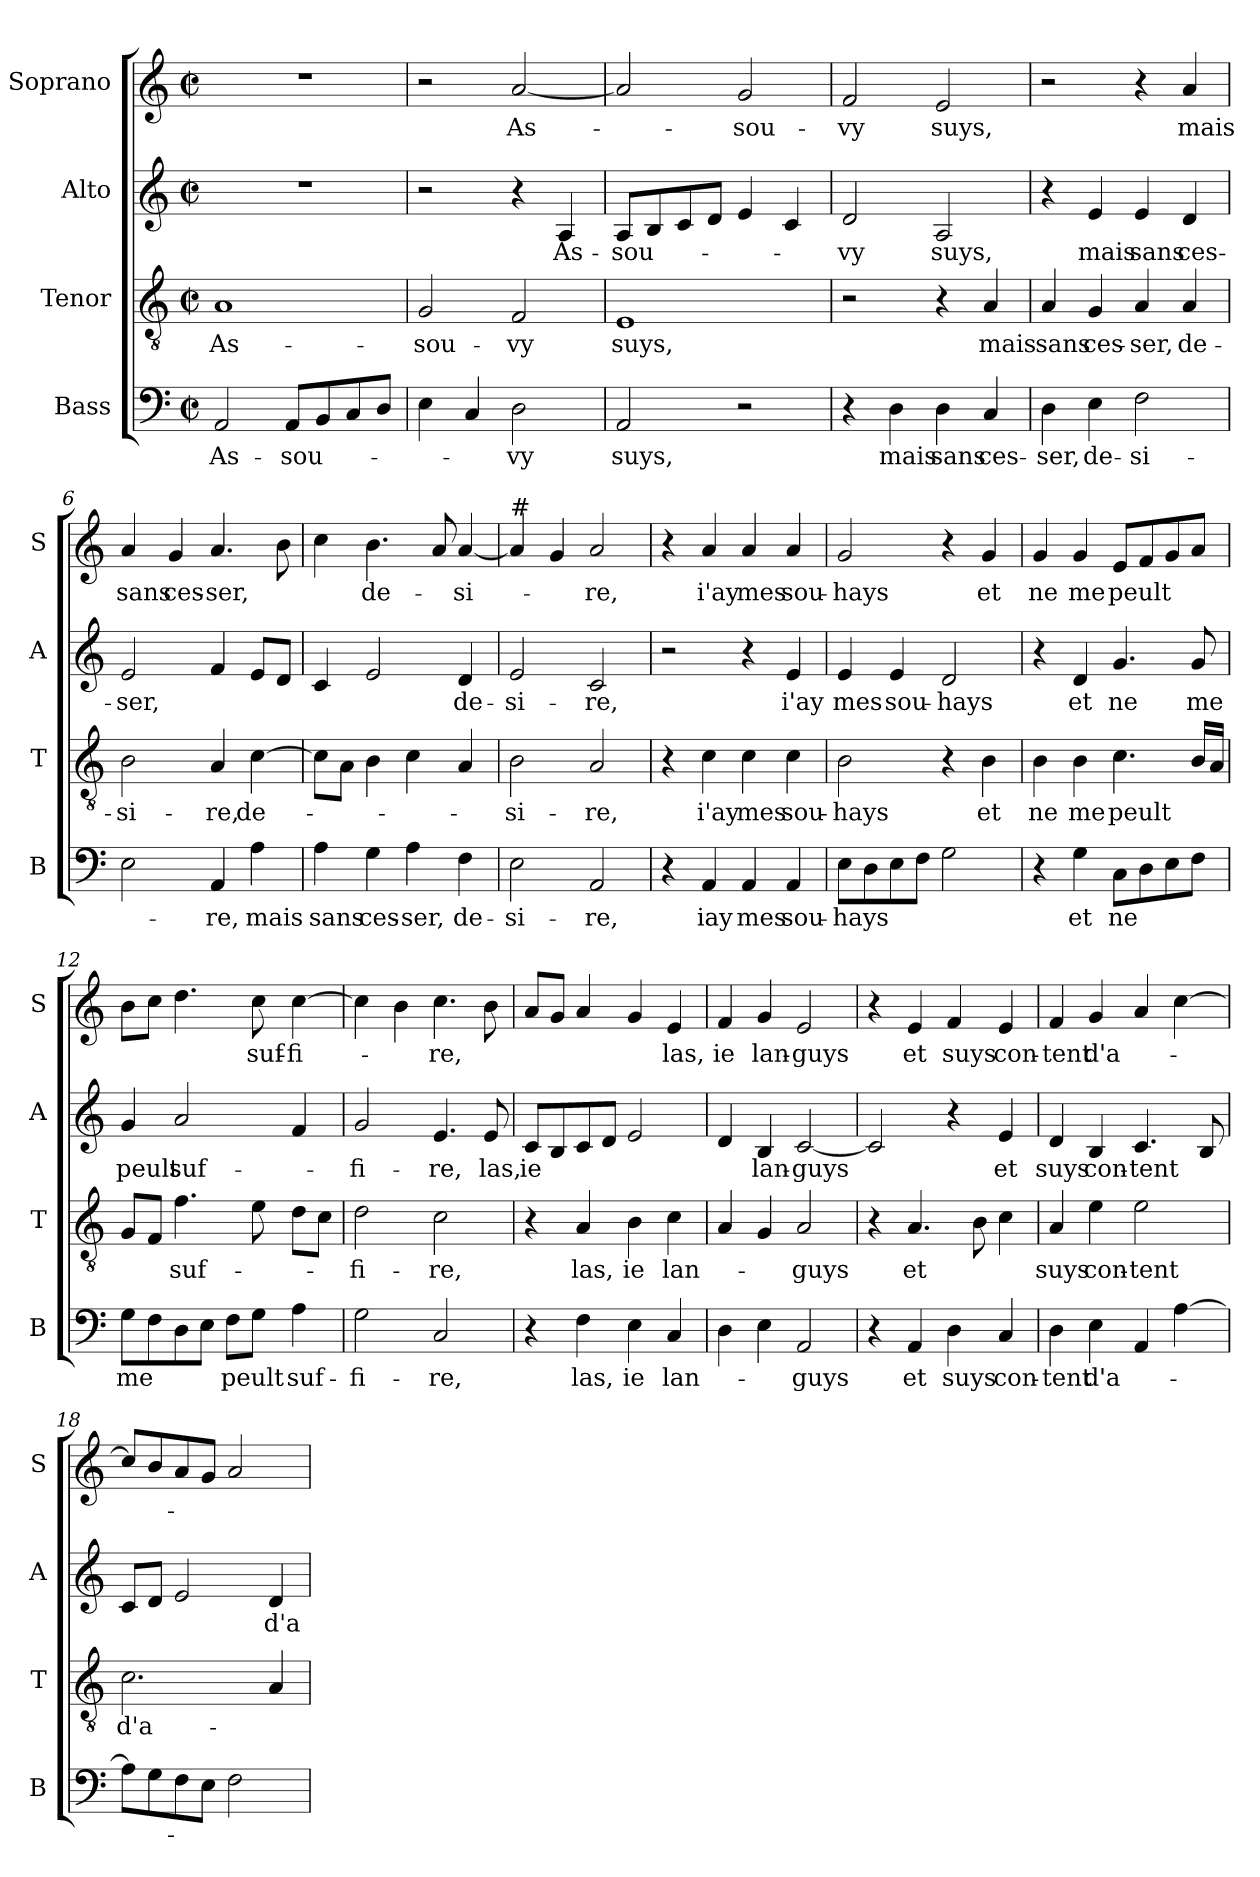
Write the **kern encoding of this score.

**kern	**text	**kern	**text	**kern	**text	**kern	**text
*part4	*part4	*part3	*part3	*part2	*part2	*part1	*part1
*staff4	*staff4	*staff3	*staff3	*staff2	*staff2	*staff1	*staff1
*I"Bass	*	*I"Tenor	*	*I"Alto	*	*I"Soprano	*
*I'B	*	*I'T	*	*I'A	*	*I'S	*
*clefF4	*	*clefGv2	*	*clefG2	*	*clefG2	*
*k[]	*	*k[]	*	*k[]	*	*k[]	*
*C:	*	*C:	*	*C:	*	*C:	*
*M2/2	*	*M2/2	*	*M2/2	*	*M2/2	*
*met(c|)	*	*met(c|)	*	*met(c|)	*	*met(c|)	*
=1	=1	=1	=1	=1	=1	=1	=1
!	!LO:LY:b	!	!LO:LY:b	!	!	!	!
2AA/	As-	1A	As-	1r	.	1r	.
!	!LO:LY:b	!	!	!	!	!	!
8AA/L	-sou-	.	.	.	.	.	.
8BB/	.	.	.	.	.	.	.
8C/	.	.	.	.	.	.	.
8D/J	.	.	.	.	.	.	.
=2	=2	=2	=2	=2	=2	=2	=2
!	!	!	!LO:LY:b	!	!	!	!
4E\	.	2G/	-sou-	2r	.	2r	.
4C/	.	.	.	.	.	.	.
!	!LO:LY:b	!	!LO:LY:b	!	!	!	!LO:LY:b
2D\	-vy	2F/	-vy	4r	.	[2a/	As-
!	!	!	!	!	!LO:LY:b	!	!
.	.	.	.	4A/	As-	.	.
=3	=3	=3	=3	=3	=3	=3	=3
!	!LO:LY:b	!	!LO:LY:b	!	!LO:LY:b	!	!
2AA/	suys,	1E	suys,	8A/L	-sou-	2a/]	.
.	.	.	.	8B/	.	.	.
.	.	.	.	8c/	.	.	.
.	.	.	.	8d/J	.	.	.
!	!	!	!	!	!	!	!LO:LY:b
2r	.	.	.	4e/	.	2g/	-sou-
.	.	.	.	4c/	.	.	.
=4	=4	=4	=4	=4	=4	=4	=4
!	!	!	!	!	!LO:LY:b	!	!LO:LY:b
4r	.	2r	.	2d/	-vy	2f/	-vy
!	!LO:LY:b	!	!	!	!	!	!
4D\	mais	.	.	.	.	.	.
!	!LO:LY:b	!	!	!	!LO:LY:b	!	!LO:LY:b
4D\	sans	4r	.	2A/	suys,	2e/	suys,
!	!LO:LY:b	!	!LO:LY:b	!	!	!	!
4C/	ces-	4A/	mais	.	.	.	.
=5	=5	=5	=5	=5	=5	=5	=5
!	!LO:LY:b	!	!LO:LY:b	!	!	!	!
4D\	-ser,	4A/	sans	4r	.	2r	.
!	!LO:LY:b	!	!LO:LY:b	!	!LO:LY:b	!	!
4E\	de-	4G/	ces-	4e/	mais	.	.
!	!LO:LY:b	!	!LO:LY:b	!	!LO:LY:b	!	!
2F\	-si-	4A/	-ser,	4e/	sans	4r	.
!	!	!	!LO:LY:b	!	!LO:LY:b	!	!LO:LY:b
.	.	4A/	de-	4d/	ces-	4a/	mais
!!LO:LB:g=z
=6	=6	=6	=6	=6	=6	=6	=6
!	!	!	!LO:LY:b	!	!LO:LY:b	!	!LO:LY:b
2E\	.	2B\	-si-	2e/	-ser,	4a/	sans
!	!	!	!	!	!	!	!LO:LY:b
.	.	.	.	.	.	4g/	ces-
!	!LO:LY:b	!	!LO:LY:b	!	!	!	!LO:LY:b
4AA/	-re,	4A/	-re,	4f/	.	4.a/	-ser,
!	!LO:LY:b	!	!LO:LY:b	!	!	!	!
4A\	mais	[4c\	de-	8e/L	.	.	.
.	.	.	.	8d/J	.	8b\	.
=7	=7	=7	=7	=7	=7	=7	=7
!	!LO:LY:b	!	!	!	!	!	!
4A\	sans	8c\L]	.	4c/	.	4cc\	.
.	.	8A\J	.	.	.	.	.
!	!LO:LY:b	!	!	!	!	!	!LO:LY:b
4G\	ces-	4B\	.	2e/	.	4.b\	de-
!	!LO:LY:b	!	!	!	!	!	!
4A\	-ser,	4c\	.	.	.	.	.
.	.	.	.	.	.	8a/	.
!	!LO:LY:b	!	!	!	!LO:LY:b	!	!LO:LY:b
4F\	de-	4A/	.	4d/	de-	[4a/	-si-
=8	=8	=8	=8	=8	=8	=8	=8
!	!	!	!	!	!	!LO:TX:a:t=#	!
!	!LO:LY:b	!	!LO:LY:b	!	!LO:LY:b	!	!
2E\	-si-	2B\	-si-	2e/	-si-	4a/]	.
.	.	.	.	.	.	4g/	.
!	!LO:LY:b	!	!LO:LY:b	!	!LO:LY:b	!	!LO:LY:b
2AA/	-re,	2A/	-re,	2c/	-re,	2a/	-re,
=9	=9	=9	=9	=9	=9	=9	=9
4r	.	4r	.	2r	.	4r	.
!	!LO:LY:b	!	!LO:LY:b	!	!	!	!LO:LY:b
4AA/	iay	4c\	i'ay	.	.	4a/	i'ay
!	!LO:LY:b	!	!LO:LY:b	!	!	!	!LO:LY:b
4AA/	mes	4c\	mes	4r	.	4a/	mes
!	!LO:LY:b	!	!LO:LY:b	!	!LO:LY:b	!	!LO:LY:b
4AA/	sou-	4c\	sou-	4e/	i'ay	4a/	sou-
=10	=10	=10	=10	=10	=10	=10	=10
!	!LO:LY:b	!	!LO:LY:b	!	!LO:LY:b	!	!LO:LY:b
8E\L	-hays	2B\	-hays	4e/	mes	2g/	-hays
8D\	.	.	.	.	.	.	.
!	!	!	!	!	!LO:LY:b	!	!
8E\	.	.	.	4e/	sou-	.	.
8F\J	.	.	.	.	.	.	.
!	!	!	!	!	!LO:LY:b	!	!
2G\	.	4r	.	2d/	-hays	4r	.
!	!	!	!LO:LY:b	!	!	!	!LO:LY:b
.	.	4B\	et	.	.	4g/	et
!!LO:PB:g=z
=11	=11	=11	=11	=11	=11	=11	=11
!	!	!	!LO:LY:b	!	!	!	!LO:LY:b
4r	.	4B\	ne	4r	.	4g/	ne
!	!LO:LY:b	!	!LO:LY:b	!	!LO:LY:b	!	!LO:LY:b
4G\	et	4B\	me	4d/	et	4g/	me
!	!LO:LY:b	!	!LO:LY:b	!	!LO:LY:b	!	!LO:LY:b
8C\L	ne	4.c\	peult	4.g/	ne	8e/L	peult
8D\	.	.	.	.	.	8f/	.
8E\	.	.	.	.	.	8g/	.
!	!	!	!	!	!LO:LY:b	!	!
8F\J	.	16B/LL	.	8g/	me	8a/J	.
.	.	16A/JJ	.	.	.	.	.
=12	=12	=12	=12	=12	=12	=12	=12
!	!LO:LY:b	!	!	!	!LO:LY:b	!	!
8G\L	me	8G/L	.	4g/	peult	8b\L	.
8F\	.	8F/J	.	.	.	8cc\J	.
!	!	!	!LO:LY:b	!	!LO:LY:b	!	!
8D\	.	4.f\	suf-	2a/	suf-	4.dd\	.
8E\J	.	.	.	.	.	.	.
!	!LO:LY:b	!	!	!	!	!	!
8F\L	peult	.	.	.	.	.	.
!	!	!	!	!	!	!	!LO:LY:b
8G\J	.	8e\	.	.	.	8cc\	suf-
!	!LO:LY:b	!	!	!	!	!	!LO:LY:b
4A\	suf-	8d\L	.	4f/	.	[4cc\	-fi-
.	.	8c\J	.	.	.	.	.
=13	=13	=13	=13	=13	=13	=13	=13
!	!LO:LY:b	!	!LO:LY:b	!	!LO:LY:b	!	!
2G\	-fi-	2d\	-fi-	2g/	-fi-	4cc\]	.
.	.	.	.	.	.	4b\	.
!	!LO:LY:b	!	!LO:LY:b	!	!LO:LY:b	!	!LO:LY:b
2C/	-re,	2c\	-re,	4.e/	-re,	4.cc\	-re,
!	!	!	!	!	!LO:LY:b	!	!
.	.	.	.	8e/	las,	8b\	.
=14	=14	=14	=14	=14	=14	=14	=14
!	!	!	!	!	!LO:LY:b	!	!
4r	.	4r	.	8c/L	ie	8a/L	.
.	.	.	.	8B/	.	8g/J	.
!	!LO:LY:b	!	!LO:LY:b	!	!	!	!
4F\	las,	4A/	las,	8c/	.	4a/	.
.	.	.	.	8d/J	.	.	.
!	!LO:LY:b	!	!LO:LY:b	!	!	!	!
4E\	ie	4B\	ie	2e/	.	4g/	.
!	!LO:LY:b	!	!LO:LY:b	!	!	!	!LO:LY:b
4C/	lan-	4c\	lan-	.	.	4e/	las,
=15	=15	=15	=15	=15	=15	=15	=15
!	!	!	!	!	!	!	!LO:LY:b
4D\	.	4A/	.	4d/	.	4f/	ie
!	!	!	!	!	!LO:LY:b	!	!LO:LY:b
4E\	.	4G/	.	4B/	lan-	4g/	lan-
!	!LO:LY:b	!	!LO:LY:b	!	!LO:LY:b	!	!LO:LY:b
2AA/	-guys	2A/	-guys	[2c/	-guys	2e/	-guys
!!LO:LB:g=z
=16	=16	=16	=16	=16	=16	=16	=16
4r	.	4r	.	2c/]	.	4r	.
!	!LO:LY:b	!	!LO:LY:b	!	!	!	!LO:LY:b
4AA/	et	4.A/	et	.	.	4e/	et
!	!LO:LY:b	!	!	!	!	!	!LO:LY:b
4D\	suys	.	.	4r	.	4f/	suys
.	.	8B\	.	.	.	.	.
!	!LO:LY:b	!	!	!	!LO:LY:b	!	!LO:LY:b
4C/	con-	4c\	.	4e/	et	4e/	con-
=17	=17	=17	=17	=17	=17	=17	=17
!	!LO:LY:b	!	!LO:LY:b	!	!LO:LY:b	!	!LO:LY:b
4D\	-tent	4A/	suys	4d/	suys	4f/	-tent
!	!LO:LY:b	!	!LO:LY:b	!	!LO:LY:b	!	!LO:LY:b
4E\	d'a-	4e\	con-	4B/	con-	4g/	d'a-
!	!	!	!LO:LY:b	!	!LO:LY:b	!	!
4AA/	.	2e\	-tent	4.c/	-tent	4a/	.
[4A\	.	.	.	.	.	[4cc\	.
.	.	.	.	8B/	.	.	.
=18	=18	=18	=18	=18	=18	=18	=18
!	!	!	!LO:LY:b	!	!	!	!
8A\L]	.	2.c\	d'a-	8c/L	.	8cc/L]	.
8G\	.	.	.	8d/J	.	8b/	.
8F\	.	.	.	2e/	.	8a/	.
8E\J	.	.	.	.	.	8g/J	.
2F\	.	.	.	.	.	2a/	.
!	!	!	!	!	!LO:LY:b	!	!
.	.	4A/	.	4d/	d'a-	.	.
=	=	=	=	=	=	=	=
*-	*-	*-	*-	*-	*-	*-	*-
